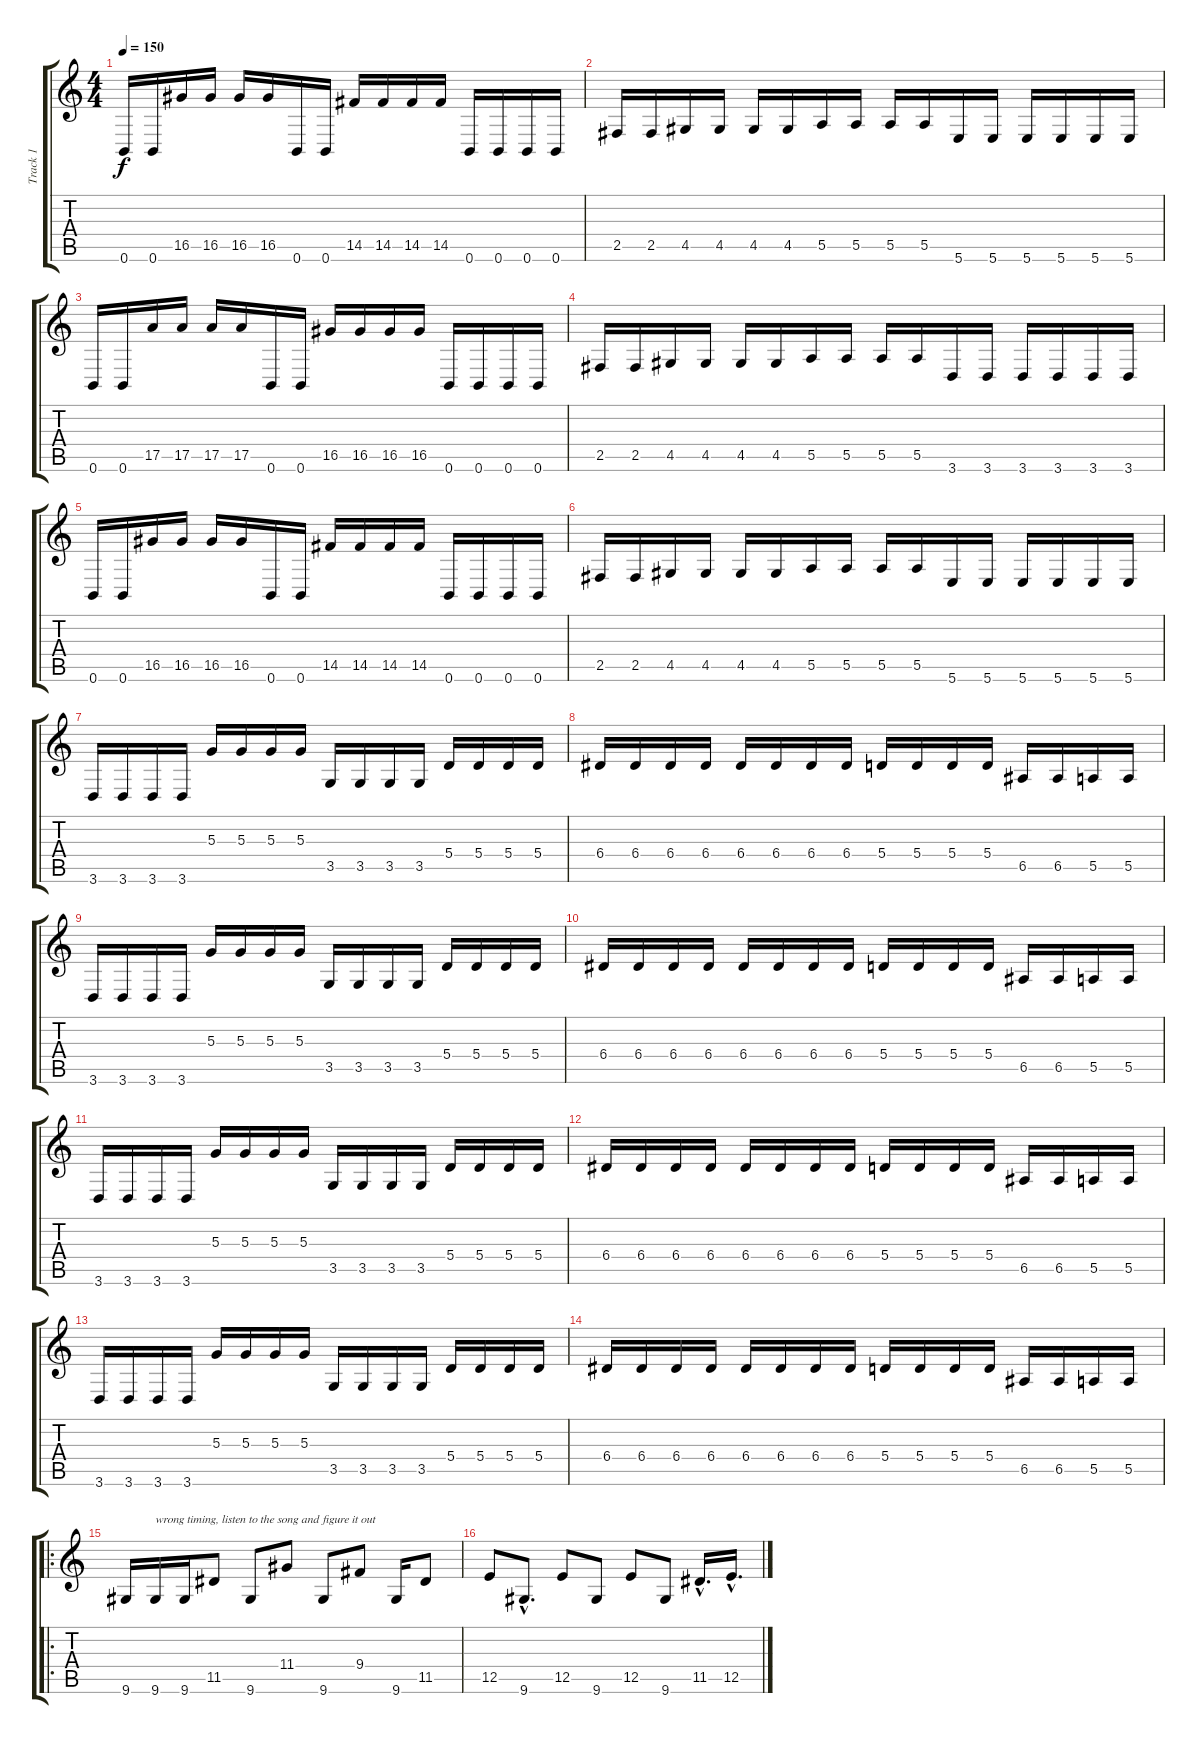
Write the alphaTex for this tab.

\track ("Track 1" "Track 1") {instrument distortionguitar}
\staff {score tabs}
\tuning (B3 Gb3 D3 A2 E2 B1) {hide}
\ts (4 4)
\tempo 150
\clef g2
\ks c
0.6.16{dy f} 0.6.16 16.5.16 16.5.16 16.5.16 16.5.16 0.6.16 0.6.16 14.5.16 14.5.16 14.5.16 14.5.16 0.6.16 0.6.16 0.6.16 0.6.16 |
2.5.16 2.5.16 4.5.16 4.5.16 4.5.16 4.5.16 5.5.16 5.5.16 5.5.16 5.5.16 5.6.16 5.6.16 5.6.16 5.6.16 5.6.16 5.6.16 |
0.6.16 0.6.16 17.5.16 17.5.16 17.5.16 17.5.16 0.6.16 0.6.16 16.5.16 16.5.16 16.5.16 16.5.16 0.6.16 0.6.16 0.6.16 0.6.16 |
2.5.16 2.5.16 4.5.16 4.5.16 4.5.16 4.5.16 5.5.16 5.5.16 5.5.16 5.5.16 3.6.16 3.6.16 3.6.16 3.6.16 3.6.16 3.6.16 |
0.6.16 0.6.16 16.5.16 16.5.16 16.5.16 16.5.16 0.6.16 0.6.16 14.5.16 14.5.16 14.5.16 14.5.16 0.6.16 0.6.16 0.6.16 0.6.16 |
2.5.16 2.5.16 4.5.16 4.5.16 4.5.16 4.5.16 5.5.16 5.5.16 5.5.16 5.5.16 5.6.16 5.6.16 5.6.16 5.6.16 5.6.16 5.6.16 |
3.6.16 3.6.16 3.6.16 3.6.16 5.3.16 5.3.16 5.3.16 5.3.16 3.5.16 3.5.16 3.5.16 3.5.16 5.4.16 5.4.16 5.4.16 5.4.16 |
6.4.16 6.4.16 6.4.16 6.4.16 6.4.16 6.4.16 6.4.16 6.4.16 5.4.16 5.4.16 5.4.16 5.4.16 6.5.16 6.5.16 5.5.16 5.5.16 |
3.6.16 3.6.16 3.6.16 3.6.16 5.3.16 5.3.16 5.3.16 5.3.16 3.5.16 3.5.16 3.5.16 3.5.16 5.4.16 5.4.16 5.4.16 5.4.16 |
6.4.16 6.4.16 6.4.16 6.4.16 6.4.16 6.4.16 6.4.16 6.4.16 5.4.16 5.4.16 5.4.16 5.4.16 6.5.16 6.5.16 5.5.16 5.5.16 |
3.6.16 3.6.16 3.6.16 3.6.16 5.3.16 5.3.16 5.3.16 5.3.16 3.5.16 3.5.16 3.5.16 3.5.16 5.4.16 5.4.16 5.4.16 5.4.16 |
6.4.16 6.4.16 6.4.16 6.4.16 6.4.16 6.4.16 6.4.16 6.4.16 5.4.16 5.4.16 5.4.16 5.4.16 6.5.16 6.5.16 5.5.16 5.5.16 |
3.6.16 3.6.16 3.6.16 3.6.16 5.3.16 5.3.16 5.3.16 5.3.16 3.5.16 3.5.16 3.5.16 3.5.16 5.4.16 5.4.16 5.4.16 5.4.16 |
6.4.16 6.4.16 6.4.16 6.4.16 6.4.16 6.4.16 6.4.16 6.4.16 5.4.16 5.4.16 5.4.16 5.4.16 6.5.16 6.5.16 5.5.16 5.5.16 |
\ro
9.6.16 9.6.16{txt "wrong timing, listen to the song and figure it out"} 9.6.16 11.5.8 9.6.8 11.4.8 9.6.8 9.4.8 9.6.16 11.5.8 |
12.5.8 9.6{hac}.8{d} 12.5.8 9.6.8 12.5.8 9.6.8 11.5{hac}.16{d} 12.5{hac}.16{d}
